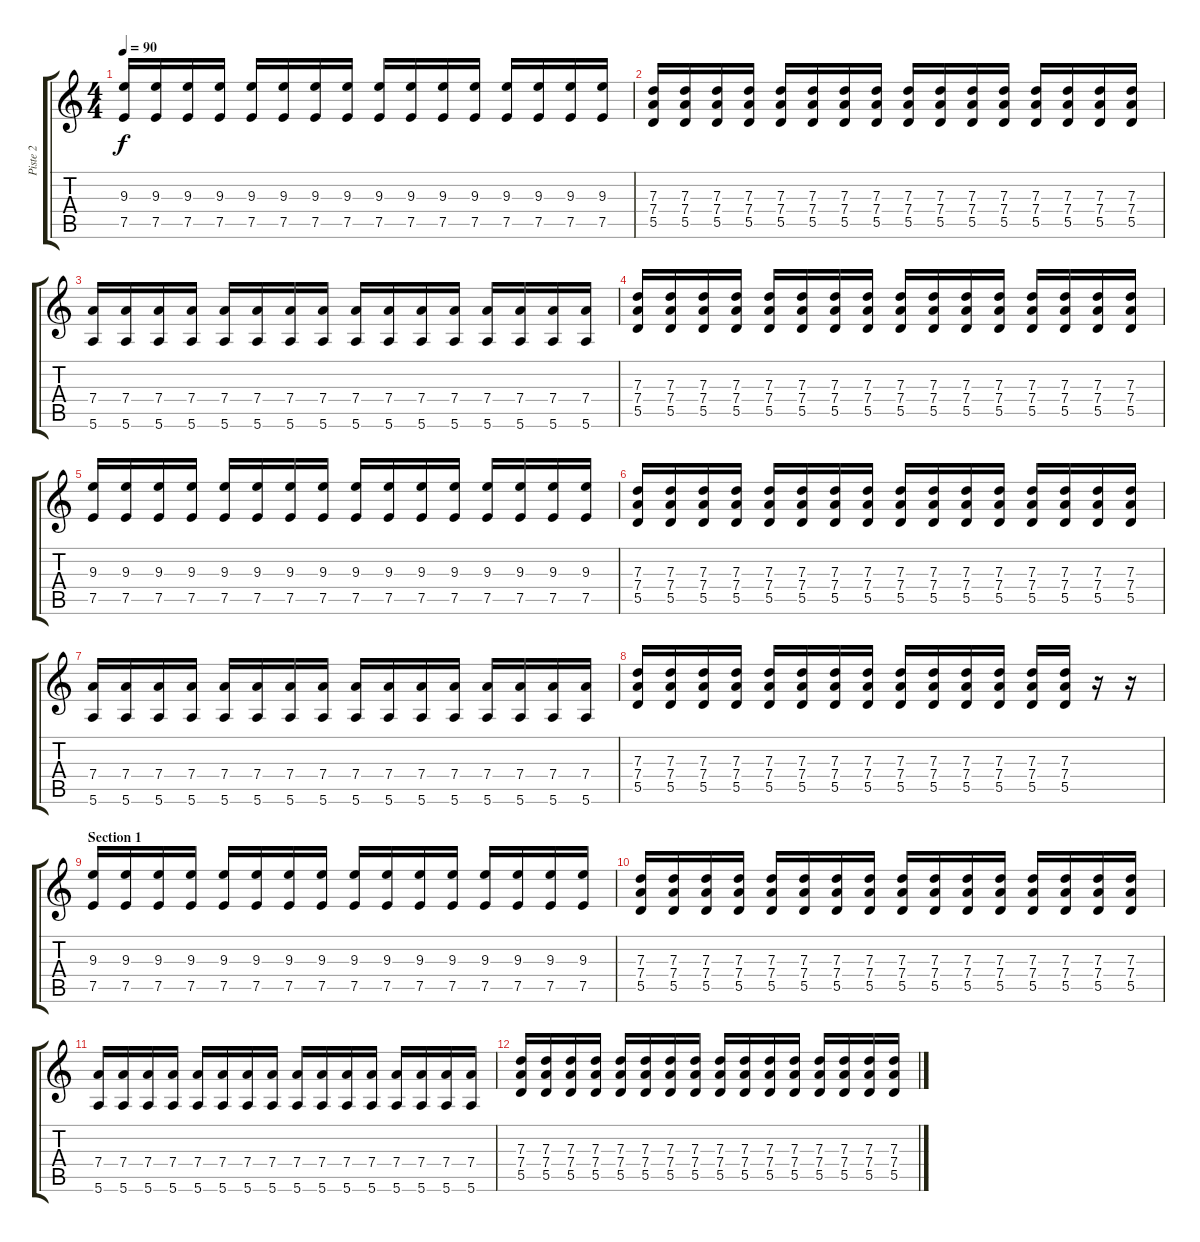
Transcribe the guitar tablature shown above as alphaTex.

\track ("Piste 2" "Piste 2") {instrument overdrivenguitar}
\staff {score tabs}
\tuning (E4 B3 G3 D3 A2 E2) {hide}
\ts (4 4)
\tempo 90
\clef g2
\ks c
(9.3 7.5).16{dy f instrument electricguitarmuted} (9.3 7.5).16 (9.3 7.5).16 (9.3 7.5).16 (9.3 7.5).16 (9.3 7.5).16 (9.3 7.5).16 (9.3 7.5).16 (9.3 7.5).16 (9.3 7.5).16 (9.3 7.5).16 (9.3 7.5).16 (9.3 7.5).16 (9.3 7.5).16 (9.3 7.5).16 (9.3 7.5).16 |
(7.3 7.4 5.5).16 (7.3 7.4 5.5).16 (7.3 7.4 5.5).16 (7.3 7.4 5.5).16 (7.3 7.4 5.5).16 (7.3 7.4 5.5).16 (7.3 7.4 5.5).16 (7.3 7.4 5.5).16 (7.3 7.4 5.5).16 (7.3 7.4 5.5).16 (7.3 7.4 5.5).16 (7.3 7.4 5.5).16 (7.3 7.4 5.5).16 (7.3 7.4 5.5).16 (7.3 7.4 5.5).16 (7.3 7.4 5.5).16 |
(7.4 5.6).16 (7.4 5.6).16 (7.4 5.6).16 (7.4 5.6).16 (7.4 5.6).16 (7.4 5.6).16 (7.4 5.6).16 (7.4 5.6).16 (7.4 5.6).16 (7.4 5.6).16 (7.4 5.6).16 (7.4 5.6).16 (7.4 5.6).16 (7.4 5.6).16 (7.4 5.6).16 (7.4 5.6).16 |
(7.3 7.4 5.5).16 (7.3 7.4 5.5).16 (7.3 7.4 5.5).16 (7.3 7.4 5.5).16 (7.3 7.4 5.5).16 (7.3 7.4 5.5).16 (7.3 7.4 5.5).16 (7.3 7.4 5.5).16 (7.3 7.4 5.5).16 (7.3 7.4 5.5).16 (7.3 7.4 5.5).16 (7.3 7.4 5.5).16 (7.3 7.4 5.5).16 (7.3 7.4 5.5).16 (7.3 7.4 5.5).16 (7.3 7.4 5.5).16 |
(9.3 7.5).16{instrument electricguitarmuted} (9.3 7.5).16 (9.3 7.5).16 (9.3 7.5).16 (9.3 7.5).16 (9.3 7.5).16 (9.3 7.5).16 (9.3 7.5).16 (9.3 7.5).16 (9.3 7.5).16 (9.3 7.5).16 (9.3 7.5).16 (9.3 7.5).16 (9.3 7.5).16 (9.3 7.5).16 (9.3 7.5).16 |
(7.3 7.4 5.5).16 (7.3 7.4 5.5).16 (7.3 7.4 5.5).16 (7.3 7.4 5.5).16 (7.3 7.4 5.5).16 (7.3 7.4 5.5).16 (7.3 7.4 5.5).16 (7.3 7.4 5.5).16 (7.3 7.4 5.5).16 (7.3 7.4 5.5).16 (7.3 7.4 5.5).16 (7.3 7.4 5.5).16 (7.3 7.4 5.5).16 (7.3 7.4 5.5).16 (7.3 7.4 5.5).16 (7.3 7.4 5.5).16 |
(7.4 5.6).16 (7.4 5.6).16 (7.4 5.6).16 (7.4 5.6).16 (7.4 5.6).16 (7.4 5.6).16 (7.4 5.6).16 (7.4 5.6).16 (7.4 5.6).16 (7.4 5.6).16 (7.4 5.6).16 (7.4 5.6).16 (7.4 5.6).16 (7.4 5.6).16 (7.4 5.6).16 (7.4 5.6).16 |
(7.3 7.4 5.5).16 (7.3 7.4 5.5).16 (7.3 7.4 5.5).16 (7.3 7.4 5.5).16 (7.3 7.4 5.5).16 (7.3 7.4 5.5).16 (7.3 7.4 5.5).16 (7.3 7.4 5.5).16 (7.3 7.4 5.5).16 (7.3 7.4 5.5).16 (7.3 7.4 5.5).16 (7.3 7.4 5.5).16 (7.3 7.4 5.5).16 (7.3 7.4 5.5).16 r.16 r.16 |
\section ("" "Section 1")
(9.3 7.5).16{instrument distortionguitar} (9.3 7.5).16 (9.3 7.5).16 (9.3 7.5).16 (9.3 7.5).16 (9.3 7.5).16 (9.3 7.5).16 (9.3 7.5).16 (9.3 7.5).16 (9.3 7.5).16 (9.3 7.5).16 (9.3 7.5).16 (9.3 7.5).16 (9.3 7.5).16 (9.3 7.5).16 (9.3 7.5).16 |
(7.3 7.4 5.5).16 (7.3 7.4 5.5).16 (7.3 7.4 5.5).16 (7.3 7.4 5.5).16 (7.3 7.4 5.5).16 (7.3 7.4 5.5).16 (7.3 7.4 5.5).16 (7.3 7.4 5.5).16 (7.3 7.4 5.5).16 (7.3 7.4 5.5).16 (7.3 7.4 5.5).16 (7.3 7.4 5.5).16 (7.3 7.4 5.5).16 (7.3 7.4 5.5).16 (7.3 7.4 5.5).16 (7.3 7.4 5.5).16 |
(7.4 5.6).16 (7.4 5.6).16 (7.4 5.6).16 (7.4 5.6).16 (7.4 5.6).16 (7.4 5.6).16 (7.4 5.6).16 (7.4 5.6).16 (7.4 5.6).16 (7.4 5.6).16 (7.4 5.6).16 (7.4 5.6).16 (7.4 5.6).16 (7.4 5.6).16 (7.4 5.6).16 (7.4 5.6).16 |
(7.3 7.4 5.5).16 (7.3 7.4 5.5).16 (7.3 7.4 5.5).16 (7.3 7.4 5.5).16 (7.3 7.4 5.5).16 (7.3 7.4 5.5).16 (7.3 7.4 5.5).16 (7.3 7.4 5.5).16 (7.3 7.4 5.5).16 (7.3 7.4 5.5).16 (7.3 7.4 5.5).16 (7.3 7.4 5.5).16 (7.3 7.4 5.5).16 (7.3 7.4 5.5).16 (7.3 7.4 5.5).16 (7.3 7.4 5.5).16
